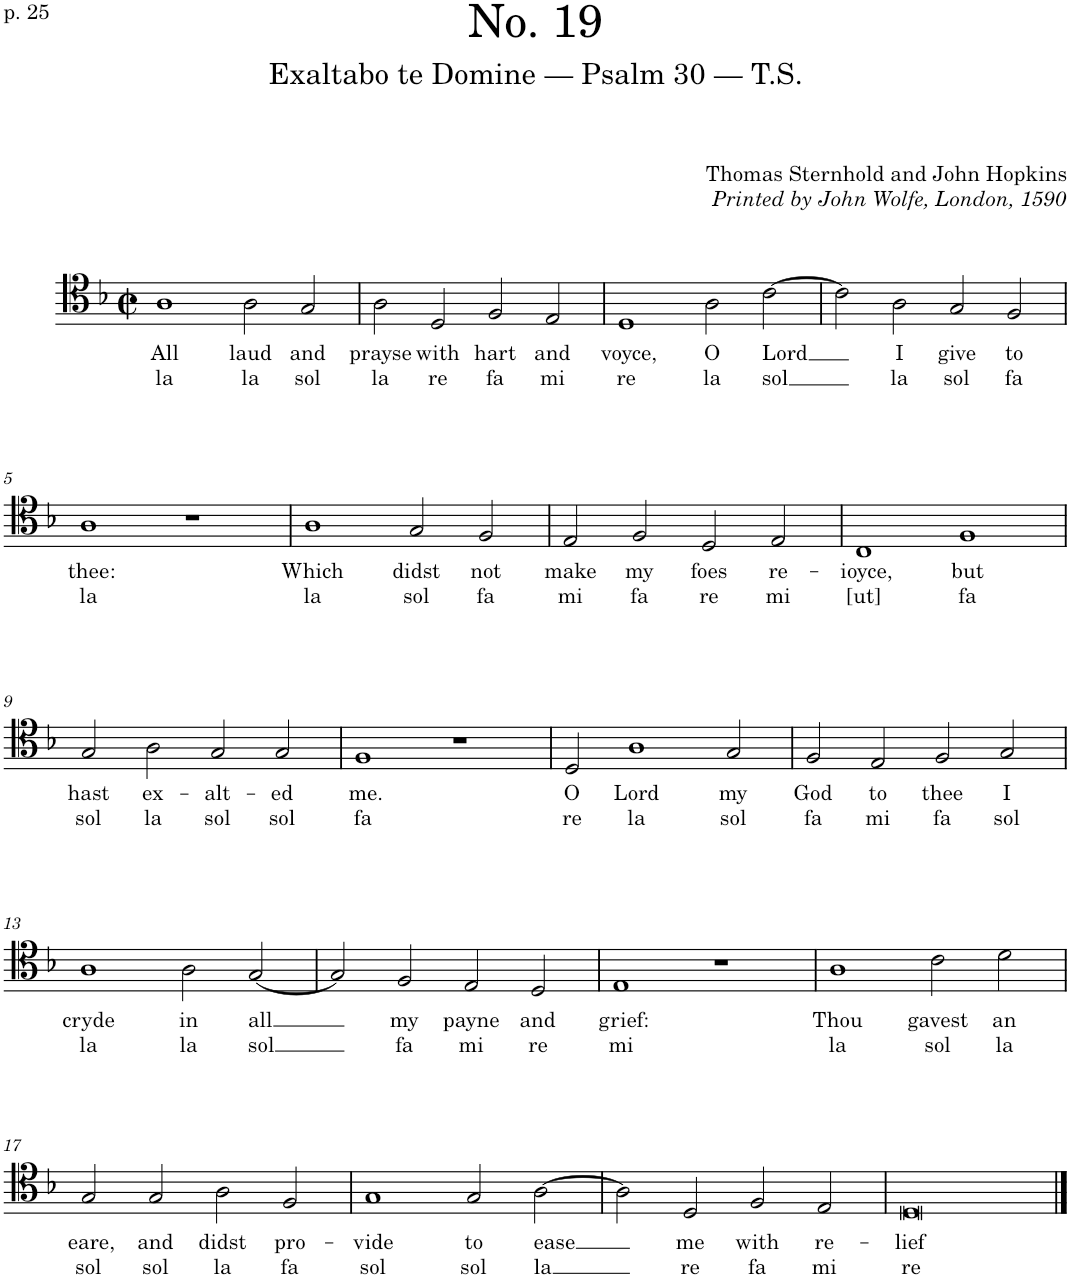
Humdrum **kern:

**kern	**text	**text
*part1	*part1	*part1
*staff1	*staff1	*staff1
*I"Voice	*	*
*I'Vo.	*	*
*clefC4	*	*
*k[b-]	*	*
*M4/2	*	*
*met(c|)	*	*
=1	=1	=1
!	!LO:LY:b	!LO:LY:b
1A	All	la
!	!LO:LY:b	!LO:LY:b
2A\	laud	la
!	!LO:LY:b	!LO:LY:b
2G/	and	sol
=2	=2	=2
!	!LO:LY:b	!LO:LY:b
2A\	prayse	la
!	!LO:LY:b	!LO:LY:b
2D/	with	re
!	!LO:LY:b	!LO:LY:b
2F/	hart	fa
!	!LO:LY:b	!LO:LY:b
2E/	and	mi
=3	=3	=3
!	!LO:LY:b	!LO:LY:b
1D	voyce,	re
!	!LO:LY:b	!LO:LY:b
2A\	O	la
!	!LO:LY:b	!LO:LY:b
[2c\	Lord	sol
=4	=4	=4
2c\]	.	.
!	!LO:LY:b	!LO:LY:b
2A\	I	la
!	!LO:LY:b	!LO:LY:b
2G/	give	sol
!	!LO:LY:b	!LO:LY:b
2F/	to	fa
!!LO:LB:g=z
=5	=5	=5
!	!LO:LY:b	!LO:LY:b
1A	thee:	la
1r	.	.
=6	=6	=6
!	!LO:LY:b	!LO:LY:b
1A	Which	la
!	!LO:LY:b	!LO:LY:b
2G/	didst	sol
!	!LO:LY:b	!LO:LY:b
2F/	not	fa
=7	=7	=7
!	!LO:LY:b	!LO:LY:b
2E/	make	mi
!	!LO:LY:b	!LO:LY:b
2F/	my	fa
!	!LO:LY:b	!LO:LY:b
2D/	foes	re
!	!LO:LY:b	!LO:LY:b
2E/	re-	mi
=8	=8	=8
!	!LO:LY:b	!LO:LY:b
1C	-ioyce,	[ut]
!	!LO:LY:b	!LO:LY:b
1F	but	fa
!!LO:LB:g=z
=9	=9	=9
!	!LO:LY:b	!LO:LY:b
2G/	hast	sol
!	!LO:LY:b	!LO:LY:b
2A\	ex-	la
!	!LO:LY:b	!LO:LY:b
2G/	-alt-	sol
!	!LO:LY:b	!LO:LY:b
2G/	-ed	sol
=10	=10	=10
!	!LO:LY:b	!LO:LY:b
1F	me.	fa
1r	.	.
=11	=11	=11
!	!LO:LY:b	!LO:LY:b
2D/	O	re
!	!LO:LY:b	!LO:LY:b
1A	Lord	la
!	!LO:LY:b	!LO:LY:b
2G/	my	sol
=12	=12	=12
!	!LO:LY:b	!LO:LY:b
2F/	God	fa
!	!LO:LY:b	!LO:LY:b
2E/	to	mi
!	!LO:LY:b	!LO:LY:b
2F/	thee	fa
!	!LO:LY:b	!LO:LY:b
2G/	I	sol
!!LO:LB:g=z
=13	=13	=13
!	!LO:LY:b	!LO:LY:b
1A	cryde	la
!	!LO:LY:b	!LO:LY:b
2A\	in	la
!	!LO:LY:b	!LO:LY:b
[2G/	all	sol
=14	=14	=14
2G/]	.	.
!	!LO:LY:b	!LO:LY:b
2F/	my	fa
!	!LO:LY:b	!LO:LY:b
2E/	payne	mi
!	!LO:LY:b	!LO:LY:b
2D/	and	re
=15	=15	=15
!	!LO:LY:b	!LO:LY:b
1E	grief:	mi
1r	.	.
=16	=16	=16
!	!LO:LY:b	!LO:LY:b
1A	Thou	la
!	!LO:LY:b	!LO:LY:b
2c\	gavest	sol
!	!LO:LY:b	!LO:LY:b
2d\	an	la
!!LO:LB:g=z
=17	=17	=17
!	!LO:LY:b	!LO:LY:b
2G/	eare,	sol
!	!LO:LY:b	!LO:LY:b
2G/	and	sol
!	!LO:LY:b	!LO:LY:b
2A\	didst	la
!	!LO:LY:b	!LO:LY:b
2F/	pro-	fa
=18	=18	=18
!	!LO:LY:b	!LO:LY:b
1G	-vide	sol
!	!LO:LY:b	!LO:LY:b
2G/	to	sol
!	!LO:LY:b	!LO:LY:b
[2A\	ease	la
=19	=19	=19
2A\]	.	.
!	!LO:LY:b	!LO:LY:b
2D/	me	re
!	!LO:LY:b	!LO:LY:b
2F/	with	fa
!	!LO:LY:b	!LO:LY:b
2E/	re-	mi
=20	=20	=20
!	!LO:LY:b	!LO:LY:b
0D	-lief	re
==	==	==
*-	*-	*-
